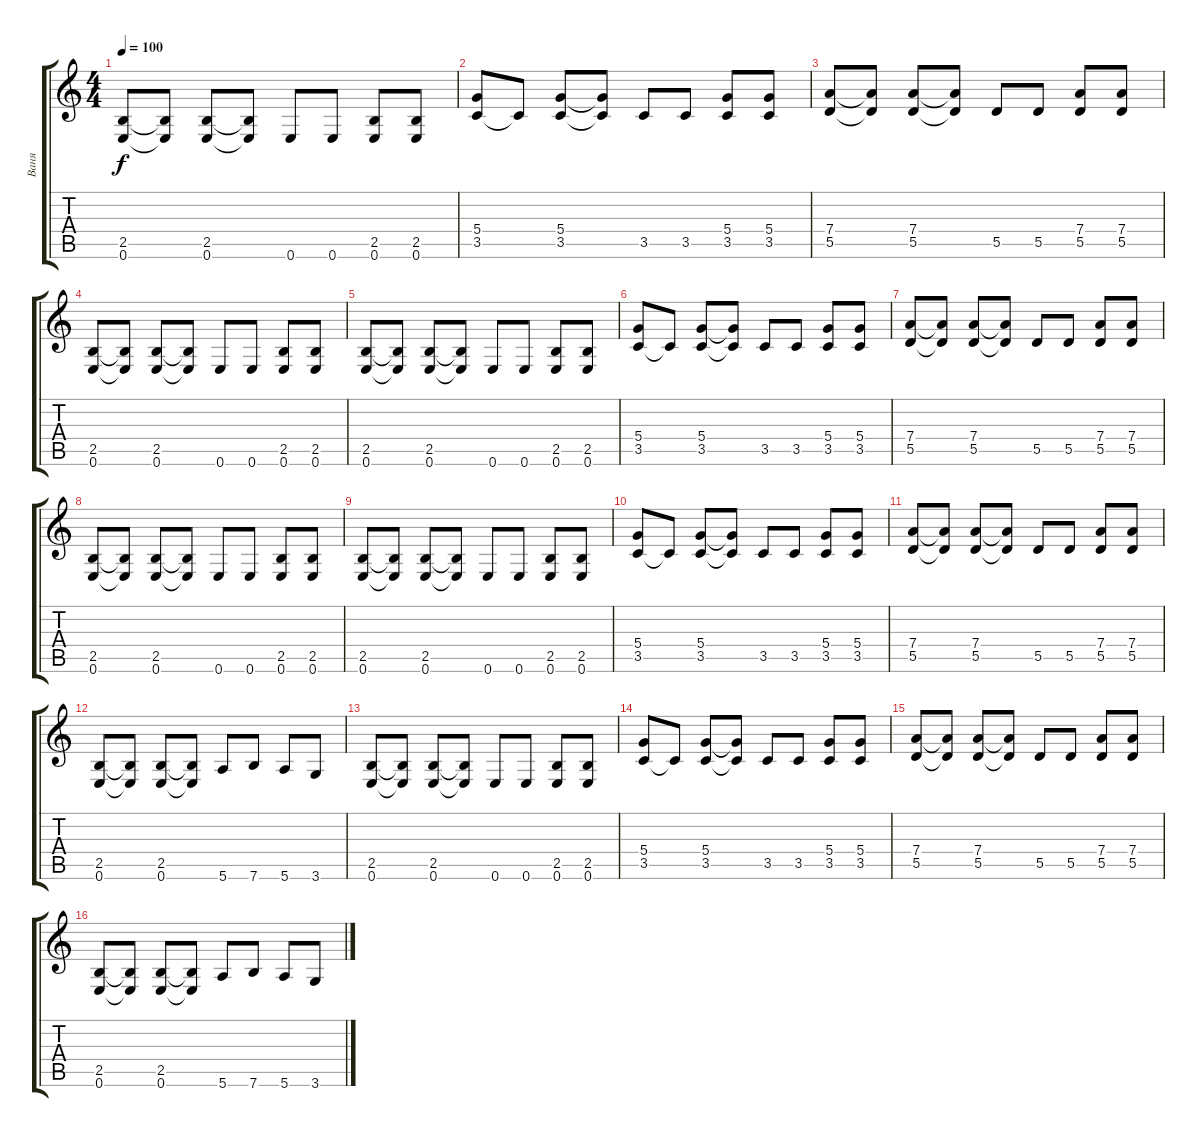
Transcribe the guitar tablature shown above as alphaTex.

\track ("Ваня" "Ваня") {instrument distortionguitar}
\staff {score tabs}
\tuning (E4 B3 G3 D3 A2 E2) {hide}
\ts (4 4)
\tempo 100
\clef g2
\ks c
(2.5 0.6).8{dy f} (2.5{t} 0.6{t}).8 (2.5 0.6).8 (2.5{t} 0.6{t}).8 0.6.8 0.6.8 (2.5 0.6).8 (2.5 0.6).8 |
(5.4 3.5).8 3.5{t}.8 (5.4 3.5).8 (5.4{t} 3.5{t}).8 3.5.8 3.5.8 (5.4 3.5).8 (5.4 3.5).8 |
(7.4 5.5).8 (7.4{t} 5.5{t}).8 (7.4 5.5).8 (7.4{t} 5.5{t}).8 5.5.8 5.5.8 (7.4 5.5).8 (7.4 5.5).8 |
(2.5 0.6).8 (2.5{t} 0.6{t}).8 (2.5 0.6).8 (2.5{t} 0.6{t}).8 0.6.8 0.6.8 (2.5 0.6).8 (2.5 0.6).8 |
(2.5 0.6).8 (2.5{t} 0.6{t}).8 (2.5 0.6).8 (2.5{t} 0.6{t}).8 0.6.8 0.6.8 (2.5 0.6).8 (2.5 0.6).8 |
(5.4 3.5).8 3.5{t}.8 (5.4 3.5).8 (5.4{t} 3.5{t}).8 3.5.8 3.5.8 (5.4 3.5).8 (5.4 3.5).8 |
(7.4 5.5).8 (7.4{t} 5.5{t}).8 (7.4 5.5).8 (7.4{t} 5.5{t}).8 5.5.8 5.5.8 (7.4 5.5).8 (7.4 5.5).8 |
(2.5 0.6).8 (2.5{t} 0.6{t}).8 (2.5 0.6).8 (2.5{t} 0.6{t}).8 0.6.8 0.6.8 (2.5 0.6).8 (2.5 0.6).8 |
(2.5 0.6).8 (2.5{t} 0.6{t}).8 (2.5 0.6).8 (2.5{t} 0.6{t}).8 0.6.8 0.6.8 (2.5 0.6).8 (2.5 0.6).8 |
(5.4 3.5).8 3.5{t}.8 (5.4 3.5).8 (5.4{t} 3.5{t}).8 3.5.8 3.5.8 (5.4 3.5).8 (5.4 3.5).8 |
(7.4 5.5).8 (7.4{t} 5.5{t}).8 (7.4 5.5).8 (7.4{t} 5.5{t}).8 5.5.8 5.5.8 (7.4 5.5).8 (7.4 5.5).8 |
(2.5 0.6).8 (2.5{t} 0.6{t}).8 (2.5 0.6).8 (2.5{t} 0.6{t}).8 5.6.8 7.6.8 5.6.8 3.6.8 |
(2.5 0.6).8 (2.5{t} 0.6{t}).8 (2.5 0.6).8 (2.5{t} 0.6{t}).8 0.6.8 0.6.8 (2.5 0.6).8 (2.5 0.6).8 |
(5.4 3.5).8 3.5{t}.8 (5.4 3.5).8 (5.4{t} 3.5{t}).8 3.5.8 3.5.8 (5.4 3.5).8 (5.4 3.5).8 |
(7.4 5.5).8 (7.4{t} 5.5{t}).8 (7.4 5.5).8 (7.4{t} 5.5{t}).8 5.5.8 5.5.8 (7.4 5.5).8 (7.4 5.5).8 |
(2.5 0.6).8 (2.5{t} 0.6{t}).8 (2.5 0.6).8 (2.5{t} 0.6{t}).8 5.6.8 7.6.8 5.6.8 3.6.8
